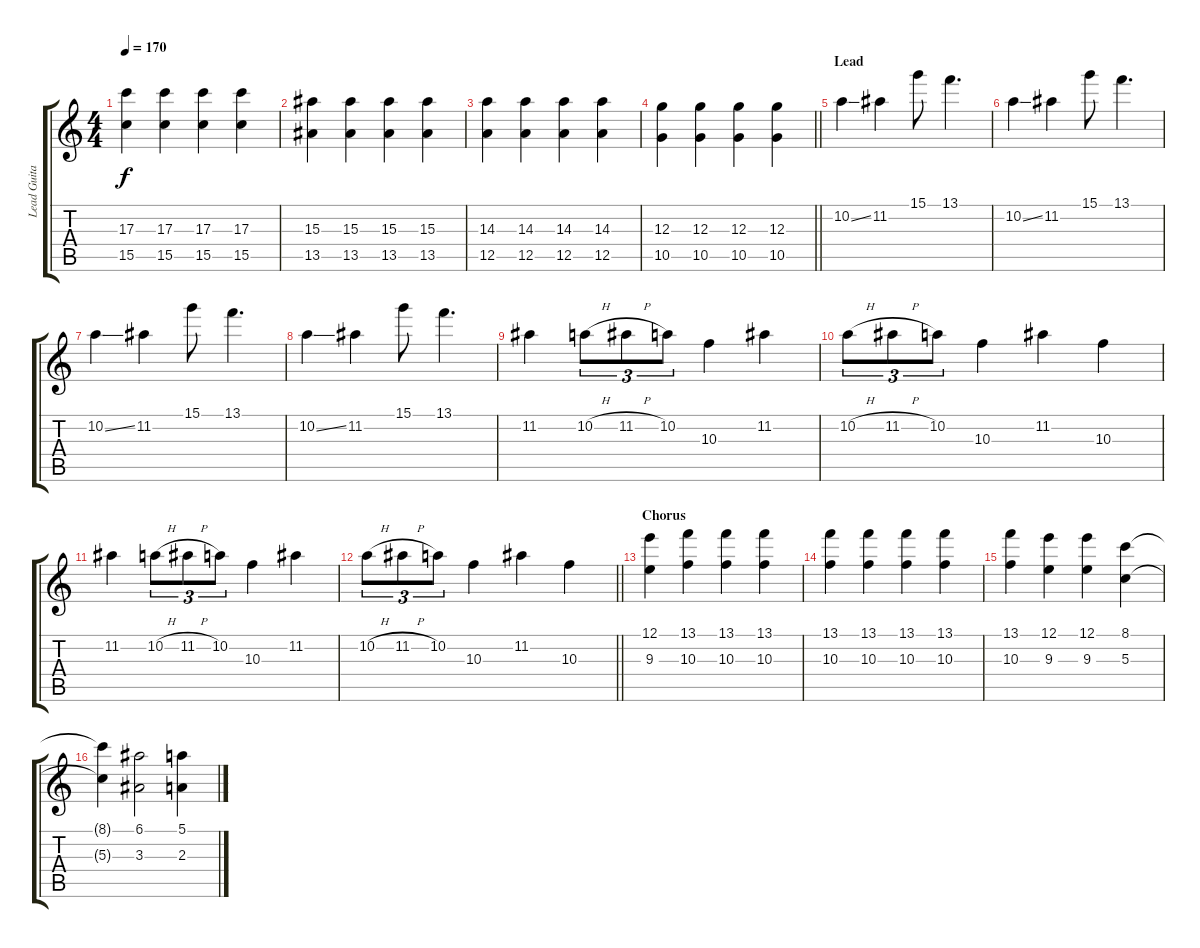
\track ("Lead Guitar" "Lead Guita") {instrument distortionguitar}
\staff {score tabs}
\tuning (E4 B3 G3 D3 A2 E2) {hide}
\ts (4 4)
\tempo 170
\clef g2
\ks c
(17.3 15.5).4{dy f} (17.3 15.5).4 (17.3 15.5).4 (17.3 15.5).4 |
(15.3 13.5).4 (15.3 13.5).4 (15.3 13.5).4 (15.3 13.5).4 |
(14.3 12.5).4 (14.3 12.5).4 (14.3 12.5).4 (14.3 12.5).4 |
\barLineRight lightlight
(12.3 10.5).4 (12.3 10.5).4 (12.3 10.5).4 (12.3 10.5).4 |
\section ("" "Lead")
10.2{ss}.4 11.2.4 15.1.8 13.1.4{d} |
10.2{ss}.4 11.2.4 15.1.8 13.1.4{d} |
10.2{ss}.4 11.2.4 15.1.8 13.1.4{d} |
10.2{ss}.4 11.2.4 15.1.8 13.1.4{d} |
11.2.4 10.2{h}.8{tu (3 2)} 11.2{h}.8{tu (3 2)} 10.2.8{tu (3 2)} 10.3.4 11.2.4 |
10.2{h}.8{tu (3 2)} 11.2{h}.8{tu (3 2)} 10.2.8{tu (3 2)} 10.3.4 11.2.4 10.3.4 |
11.2.4 10.2{h}.8{tu (3 2)} 11.2{h}.8{tu (3 2)} 10.2.8{tu (3 2)} 10.3.4 11.2.4 |
\barLineRight lightlight
10.2{h}.8{tu (3 2)} 11.2{h}.8{tu (3 2)} 10.2.8{tu (3 2)} 10.3.4 11.2.4 10.3.4 |
\section ("" "Chorus")
(12.1 9.3).4 (13.1 10.3).4 (13.1 10.3).4 (13.1 10.3).4 |
(13.1 10.3).4 (13.1 10.3).4 (13.1 10.3).4 (13.1 10.3).4 |
(13.1 10.3).4 (12.1 9.3).4 (12.1 9.3).4 (8.1 5.3).4 |
(8.1{t} 5.3{t}).4 (6.1 3.3).2 (5.1 2.3).4
